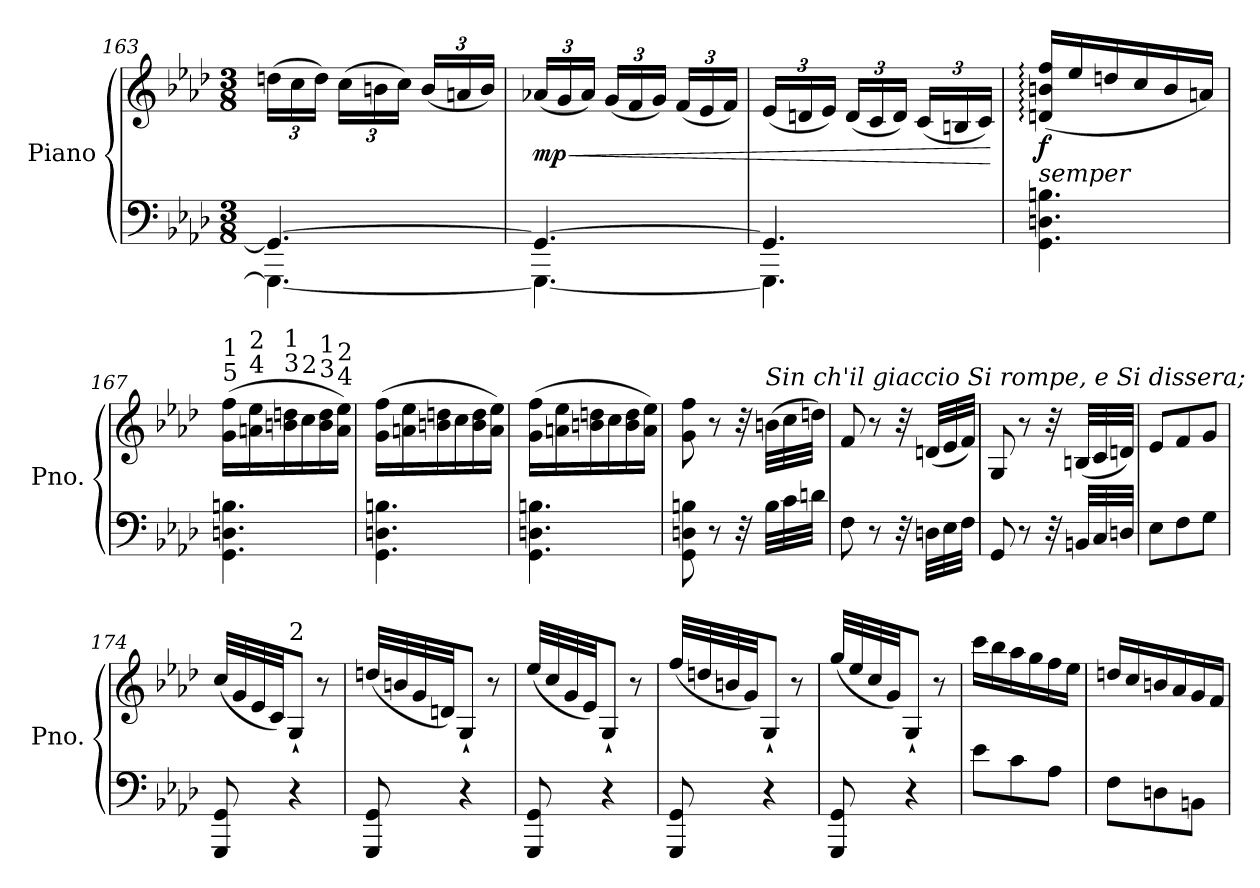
**kern	**kern	**dynam
*part1	*part1	*part1
*staff2	*staff1	*staff1/2
*I"Piano	*	*
*I'Pno.	*	*
*clefF4	*clefG2	*
*k[b-e-a-d-]	*k[b-e-a-d-]	*
*M3/8	*M3/8	*
=163	=163	=163
*^	*	*
*	*	*Xbrackettup	*
4.GG/_	4.GGG\_	(24ddn\LL	.
.	.	24cc\	.
.	.	24dd\JJ)	.
.	.	(24cc\LL	.
.	.	24bn\	.
.	.	24cc\JJ)	.
.	.	(24b/LL	.
.	.	24an/	.
.	.	24b/JJ)	.
=164	=164	=164	=164
!	!	!	!LO:HP:b
!	!	!	!LO:DY:n=1:b
4.GG/_	4.GGG\_	(24a-X/LL	< mp
.	.	24g/	.
.	.	24a-/JJ)	.
.	.	(24g/LL	.
.	.	24f/	.
.	.	24g/JJ)	.
.	.	(24f/LL	.
.	.	24e-/	.
.	.	24f/JJ)	.
=165	=165	=165	=165
4.GG/]	4.GGG\]	(24e-/LL	.
.	.	24dn/	.
.	.	24e-/JJ)	.
.	.	(24d/LL	.
.	.	24c/	.
.	.	24d/JJ)	.
.	.	(24c/LL	.
.	.	24Bn/	.
.	.	24c/JJ)	.
*v	*v	*	*
.	.	[
=166	=166	=166
!LO:TX:a:i:t=semper	!	!
!	!	!LO:DY:b
4.GG\ 4.Dn\ 4.Bn\	(16dn/: 16bn/: 16ff/:LL	f
.	16ee-/	.
.	16ddn/	.
.	16cc/	.
.	16b/	.
.	16an/JJ)	.
!!LO:LB:g=z
=167	=167	=167
!	!LO:TX:a:t=5	!
!	!LO:TX:a:t=1	!
4.GG\ 4.Dn\ 4.Bn\	(16g\ 16ff\LL	.
!	!LO:TX:a:t=4	!
!	!LO:TX:a:t=2	!
.	16an\ 16ee-\	.
!	!LO:TX:a:t=3	!
!	!LO:TX:a:t=1	!
.	16bn\ 16ddn\	.
!	!LO:TX:a:t=2	!
.	16cc\	.
!	!LO:TX:a:t=3	!
!	!LO:TX:a:t=1	!
.	16b\ 16dd\	.
!	!LO:TX:a:t=4	!
!	!LO:TX:a:t=2	!
.	16a\ 16ee-\JJ)	.
=168	=168	=168
4.GG\ 4.Dn\ 4.Bn\	(16g\ 16ff\LL	.
.	16an\ 16ee-\	.
.	16bn\ 16ddn\	.
.	16cc\	.
.	16b\ 16dd\	.
.	16a\ 16ee-\JJ)	.
=169	=169	=169
4.GG\ 4.Dn\ 4.Bn\	(16g\ 16ff\LL	.
.	16an\ 16ee-\	.
.	16bn\ 16ddn\	.
.	16cc\	.
.	16b\ 16dd\	.
.	16a\ 16ee-\JJ)	.
=170	=170	=170
8GG\ 8Dn\ 8Bn\	8g\ 8ff\	.
8r	8r	.
32r	32r	.
*	*MM120	*
!	!LO:TX:a:i:t=Sin ch'il  giaccio Si rompe, e Si dissera;	!
32B\LLL	(32bn\LLL	.
32c\	32cc\	.
32dn\JJJ	32ddn\JJJ)	.
=171	=171	=171
*	*MM80	*
8F\	8f/	.
8r	8r	.
32r	32r	.
*	*MM120	*
32Dn\LLL	(32dn/LLL	.
32E-\	32e-/	.
32F\JJJ	32f/JJJ)	.
=172	=172	=172
*	*MM80	*
8GG/	8G/	.
8r	8r	.
32r	32r	.
*	*MM80	*
32BBn/LLL	(32Bn/LLL	.
32C/	32c/	.
32Dn/JJJ	32dn/JJJ)	.
=173	=173	=173
*	*MM80	*
8E-\L	8e-/L	.
8F\	8f/	.
8G\J	8g/J	.
!!LO:PB:g=z
=174	=174	=174
*	*MM80	*
8GGG/ 8GG/	(32cc/LLL	.
.	32g/	.
.	32e-/	.
.	32c/JJ)	.
*	*MM80	*
!	!LO:TX:a:t=2	!
4r	8G`/J	.
.	8r	.
=175	=175	=175
*	*MM80	*
8GGG/ 8GG/	(32ddn/LLL	.
.	32bn/	.
.	32g/	.
.	32dn/JJ)	.
*	*MM80	*
4r	8G`/J	.
.	8r	.
=176	=176	=176
*	*MM80	*
8GGG/ 8GG/	(32ee-/LLL	.
.	32cc/	.
.	32g/	.
.	32e-/JJ)	.
*	*MM80	*
4r	8G`/J	.
.	8r	.
=177	=177	=177
*	*MM80	*
8GGG/ 8GG/	(32ff/LLL	.
.	32ddn/	.
.	32bn/	.
.	32g/JJ)	.
*	*MM80	*
4r	8G`/J	.
.	8r	.
=178	=178	=178
*	*MM80	*
8GGG/ 8GG/	(32gg/LLL	.
.	32ee-/	.
.	32cc/	.
.	32g/JJ)	.
*	*MM80	*
4r	8G`/J	.
.	8r	.
=179	=179	=179
*	*MM120	*
8e-\L	16ccc\LL	.
.	16bb-\	.
8c\	16aa-\	.
.	16gg\	.
8A-\J	16ff\	.
.	16ee-\JJ	.
=180	=180	=180
8F\L	16ddn/LL	.
.	16cc/	.
8Dn\	16bn/	.
.	16a-/	.
8BBn\J	16g/	.
.	16f/JJ	.
=	=	=
*-	*-	*-
